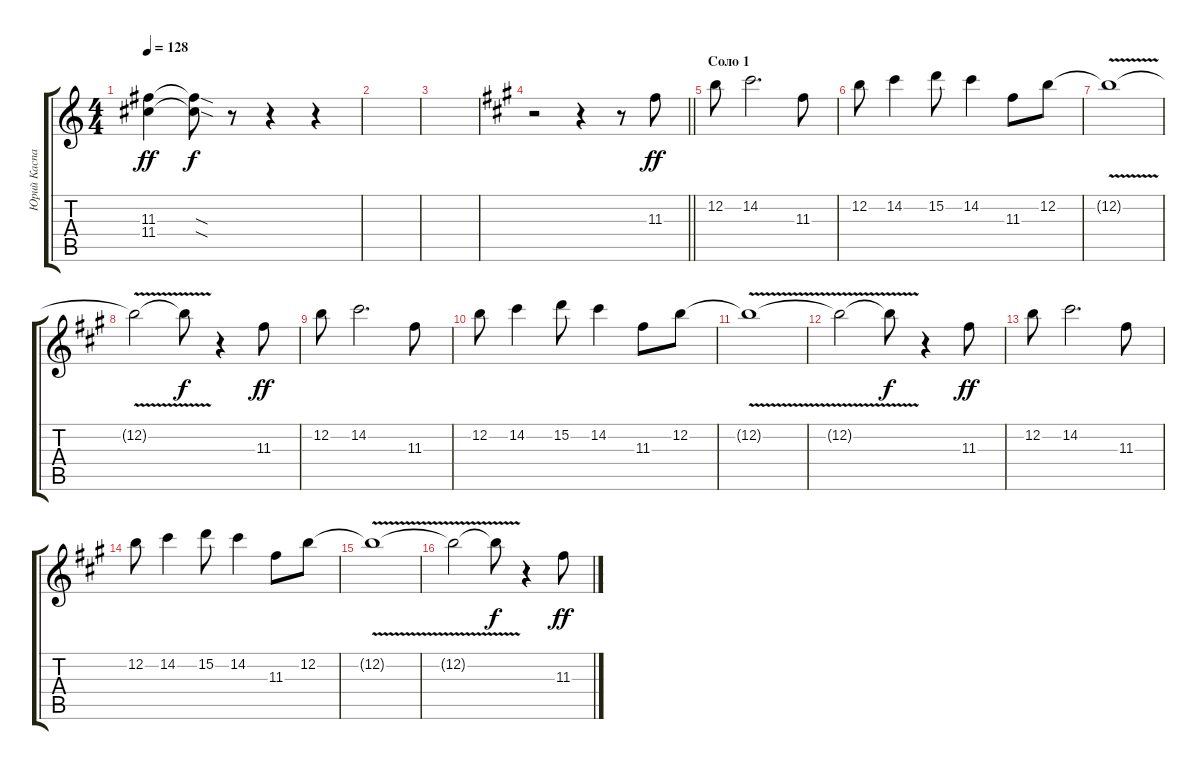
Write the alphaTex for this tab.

\track ("Юрий Каспарян" "Юрий Каспа") {instrument electricguitarjazz}
\staff {score tabs}
\tuning (E4 B3 G3 D3 A2 E2) {hide}
\ts (4 4)
\tempo 128
\clef g2
\ks c
(11.3 11.4).4{dy ff} (11.3{sod t} 11.4{sod t}).8{dy f} r.8 r.4 r.4 |
|
|
\barLineRight lightlight
\ks f#minor
r.2 r.4 r.8 11.3.8{dy ff} |
\section ("" "Соло 1")
12.2.8 14.2.2{d} 11.3.8 |
12.2.8 14.2.4 15.2.8 14.2.4 11.3.8 12.2.8 |
12.2{v t}.1 |
12.2{v t}.2 12.2{t}.8{dy f} r.4 11.3.8{dy ff} |
12.2.8 14.2.2{d} 11.3.8 |
12.2.8 14.2.4 15.2.8 14.2.4 11.3.8 12.2.8 |
12.2{v t}.1 |
12.2{v t}.2 12.2{t}.8{dy f} r.4 11.3.8{dy ff} |
12.2.8 14.2.2{d} 11.3.8 |
12.2.8 14.2.4 15.2.8 14.2.4 11.3.8 12.2.8 |
12.2{v t}.1 |
12.2{v t}.2 12.2{t}.8{dy f} r.4 11.3.8{dy ff}
